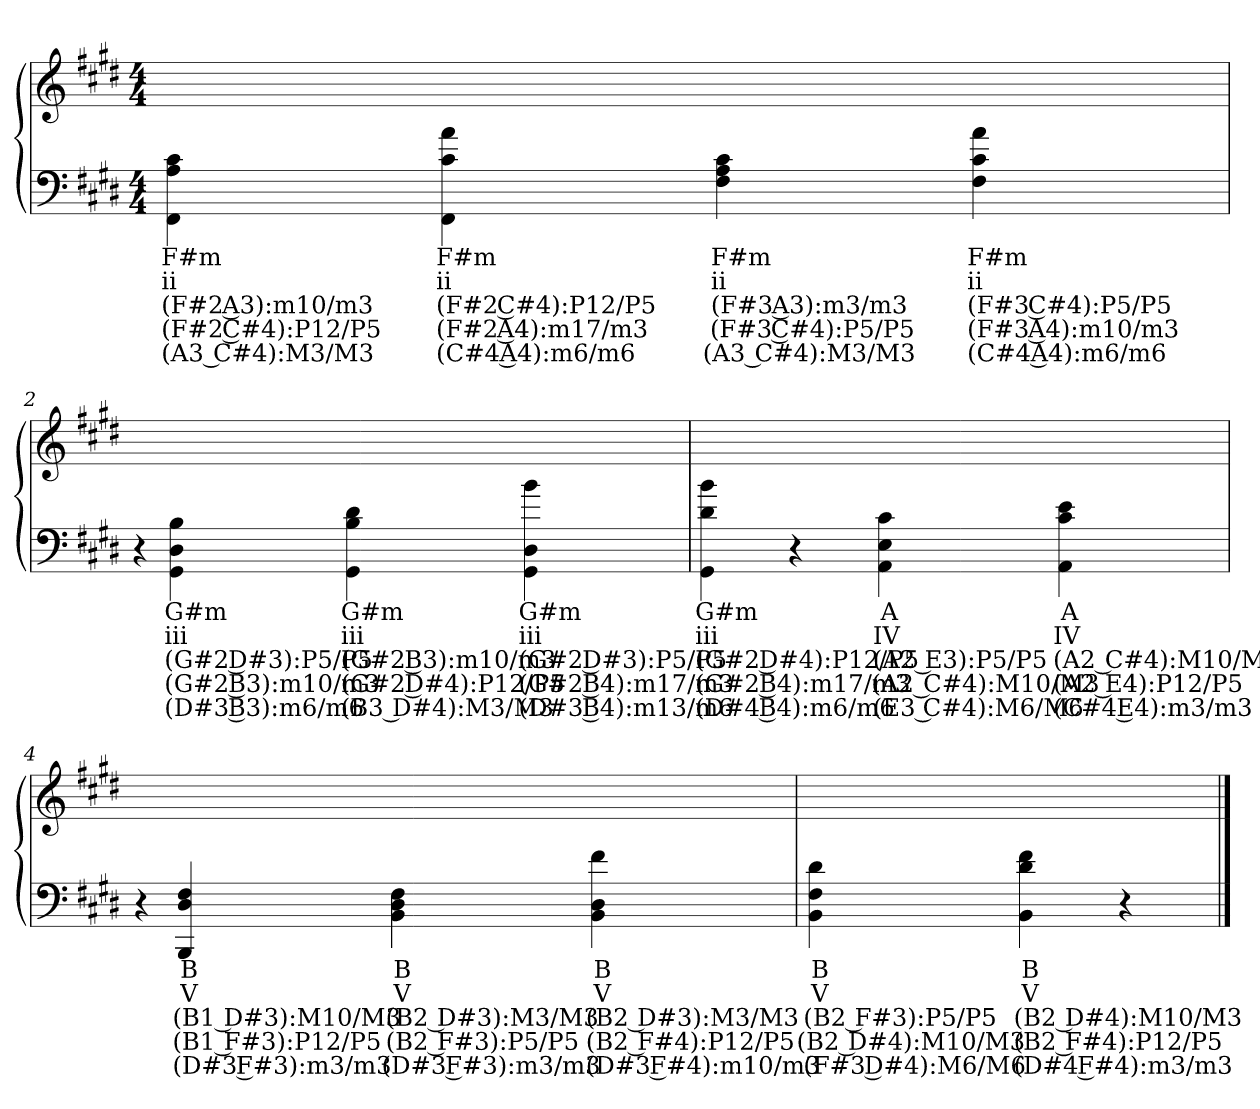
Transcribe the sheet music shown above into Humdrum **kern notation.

**kern	**text	**text	**text	**text	**text	**kern
*part2	*part2	*part2	*part2	*part2	*part2	*part1
*staff2	*staff2	*staff2	*staff2	*staff2	*staff2	*staff1
*clefF4	*	*	*	*	*	*clefG2
*k[f#c#g#d#]	*	*	*	*	*	*k[f#c#g#d#]
*E:	*	*	*	*	*	*E:
*M4/4	*	*	*	*	*	*M4/4
*MM60	*	*	*	*	*	*MM60
=1	=1	=1	=1	=1	=1	=1
4FF# 4A 4c#	F#m	ii	(F#2 A3):m10/m3	(F#2 C#4):P12/P5	(A3 C#4):M3/M3	1ryy
4FF# 4c# 4a	F#m	ii	(F#2 C#4):P12/P5	(F#2 A4):m17/m3	(C#4 A4):m6/m6	.
4F# 4A 4c#	F#m	ii	(F#3 A3):m3/m3	(F#3 C#4):P5/P5	(A3 C#4):M3/M3	.
4F# 4c# 4a	F#m	ii	(F#3 C#4):P5/P5	(F#3 A4):m10/m3	(C#4 A4):m6/m6	.
=2	=2	=2	=2	=2	=2	=2
4r	.	.	.	.	.	1ryy
4GG# 4D# 4B	G#m	iii	(G#2 D#3):P5/P5	(G#2 B3):m10/m3	(D#3 B3):m6/m6	.
4GG# 4B 4d#	G#m	iii	(G#2 B3):m10/m3	(G#2 D#4):P12/P5	(B3 D#4):M3/M3	.
4GG# 4D# 4b	G#m	iii	(G#2 D#3):P5/P5	(G#2 B4):m17/m3	(D#3 B4):m13/m6	.
=3	=3	=3	=3	=3	=3	=3
4GG# 4d# 4b	G#m	iii	(G#2 D#4):P12/P5	(G#2 B4):m17/m3	(D#4 B4):m6/m6	1ryy
4r	.	.	.	.	.	.
4AA 4E 4c#	A	IV	(A2 E3):P5/P5	(A2 C#4):M10/M3	(E3 C#4):M6/M6	.
4AA 4c# 4e	A	IV	(A2 C#4):M10/M3	(A2 E4):P12/P5	(C#4 E4):m3/m3	.
=4	=4	=4	=4	=4	=4	=4
4r	.	.	.	.	.	1ryy
4BBB 4D# 4F#	B	V	(B1 D#3):M10/M3	(B1 F#3):P12/P5	(D#3 F#3):m3/m3	.
4BB 4D# 4F#	B	V	(B2 D#3):M3/M3	(B2 F#3):P5/P5	(D#3 F#3):m3/m3	.
4BB 4D# 4f#	B	V	(B2 D#3):M3/M3	(B2 F#4):P12/P5	(D#3 F#4):m10/m3	.
=5	=5	=5	=5	=5	=5	=5
4BB 4F# 4d#	B	V	(B2 F#3):P5/P5	(B2 D#4):M10/M3	(F#3 D#4):M6/M6	2.ryy
4BB 4d# 4f#	B	V	(B2 D#4):M10/M3	(B2 F#4):P12/P5	(D#4 F#4):m3/m3	.
4r	.	.	.	.	.	.
==	==	==	==	==	==	==
*-	*-	*-	*-	*-	*-	*-
